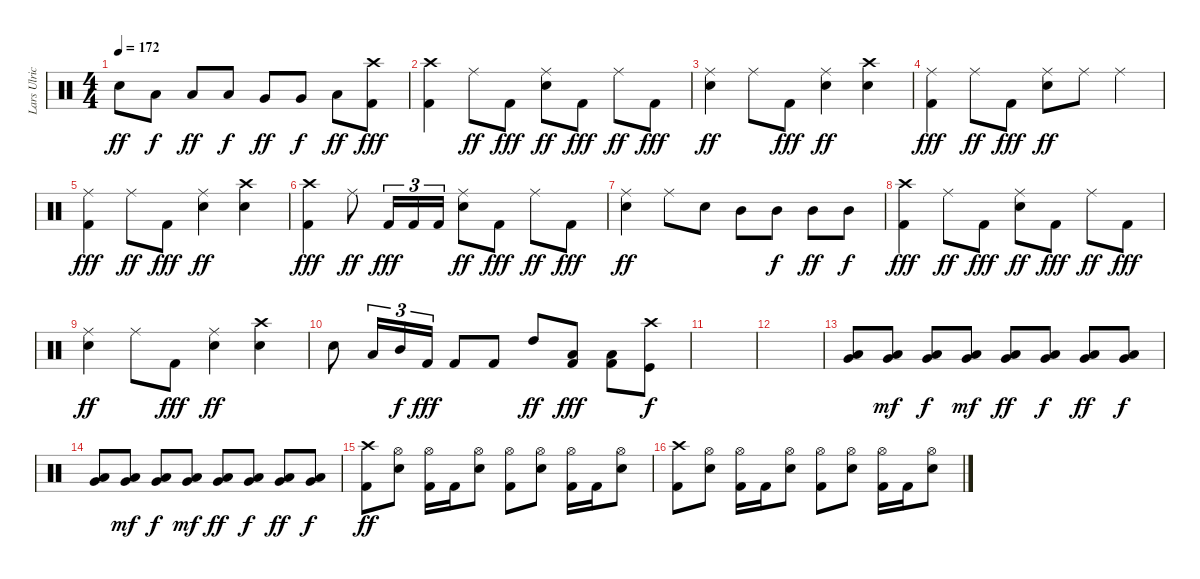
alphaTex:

\track ("Lars Ulrich" "Lars Ulric") {instrument percussion}
\staff {score}
\articulation defaults
\ts (4 4)
\tempo 172
\clef neutral
\ks c "Snare (hit) 2".8{dy ff} "Low Tom (hit)".8{dy f} "Low Tom (hit)".8{dy ff} "Low Tom (hit)".8{dy f} "Very Low Tom (hit)".8{dy ff} "Very Low Tom (hit)".8{dy f} "Low Floor Tom (hit)".8{dy ff}
("Crash high (hit)" "Kick (hit) 2").8{dy fff} |
("Crash high (hit)" "Kick (hit) 2").4 "Ride (middle)".8{dy ff} "Kick (hit) 2".8{dy fff} ("Ride (middle)" "Snare (hit) 2").8{dy ff} "Kick (hit) 2".8{dy fff} "Ride (middle)".8{dy ff} "Kick (hit) 2".8{dy fff} |
("Ride (middle)" "Snare (hit) 2").4{dy ff} "Ride (middle)".8 "Kick (hit) 2".8{dy fff} ("Ride (middle)" "Snare (hit) 2").4{dy ff} ("Crash high (hit)" "Snare (hit) 2").4 |
("Ride (middle)" "Kick (hit) 2").4{dy fff} "Ride (middle)".8{dy ff} "Kick (hit) 2".8{dy fff} ("Ride (middle)" "Snare (hit) 2").8{dy ff} "Ride (middle)".8 "Ride (middle)".4 |
("Ride (middle)" "Kick (hit) 2").4{dy fff} "Ride (middle)".8{dy ff} "Kick (hit) 2".8{dy fff} ("Ride (middle)" "Snare (hit) 2").4{dy ff} ("Crash high (hit)" "Snare (hit) 2").4 |
("Crash high (hit)" "Kick (hit) 2").4{dy fff} "Ride (middle)".8{dy ff} "Kick (hit) 2".16{tu (3 2) dy fff} "Kick (hit) 2".16{tu (3 2)} "Kick (hit) 2".16{tu (3 2)} ("Ride (middle)" "Snare (hit) 2").8{dy ff} "Kick (hit) 2".8{dy fff} "Ride (middle)".8{dy ff} "Kick (hit) 2".8{dy fff} |
("Ride (middle)" "Snare (hit) 2").4{dy ff} "Ride (middle)".8 "Snare (hit) 2".8 "Mid Tom (hit)".8 "Mid Tom (hit)".8{dy f} "Mid Tom (hit)".8{dy ff} "Mid Tom (hit)".8{dy f} |
("Crash high (hit)" "Kick (hit) 2").4{dy fff} "Ride (middle)".8{dy ff} "Kick (hit) 2".8{dy fff} ("Ride (middle)" "Snare (hit) 2").8{dy ff} "Kick (hit) 2".8{dy fff} "Ride (middle)".8{dy ff} "Kick (hit) 2".8{dy fff} |
("Ride (middle)" "Snare (hit) 2").4{dy ff} "Ride (middle)".8 "Kick (hit) 2".8{dy fff} ("Ride (middle)" "Snare (hit) 2").4{dy ff} ("Crash high (hit)" "Snare (hit) 2").4 |
"Snare (hit) 2".8 "Low Tom (hit)".16{tu (3 2)} "Mid Tom (hit)".16{tu (3 2) dy f} "Kick (hit) 2".16{tu (3 2) dy fff} "Kick (hit) 2".8 "Kick (hit) 2".8 "High Tom (hit)".8{dy ff} ("Low Floor Tom (hit)" "Kick (hit) 2").8{dy fff} ("Low Floor Tom (hit)" "Kick (hit) 2").8 ("Kick (hit)" "Crash high (hit)").8{dy f} |
|
|
("Very Low Tom (hit)" "Low Floor Tom (hit)").8 ("Very Low Tom (hit)" "Low Floor Tom (hit)").8{dy mf} ("Very Low Tom (hit)" "Low Floor Tom (hit)").8{dy f} ("Very Low Tom (hit)" "Low Floor Tom (hit)").8{dy mf} ("Very Low Tom (hit)" "Low Floor Tom (hit)").8{dy ff} ("Very Low Tom (hit)" "Low Floor Tom (hit)").8{dy f} ("Very Low Tom (hit)" "Low Floor Tom (hit)").8{dy ff} ("Very Low Tom (hit)" "Low Floor Tom (hit)").8{dy f} |
("Very Low Tom (hit)" "Low Floor Tom (hit)").8 ("Very Low Tom (hit)" "Low Floor Tom (hit)").8{dy mf} ("Very Low Tom (hit)" "Low Floor Tom (hit)").8{dy f} ("Very Low Tom (hit)" "Low Floor Tom (hit)").8{dy mf} ("Very Low Tom (hit)" "Low Floor Tom (hit)").8{dy ff} ("Very Low Tom (hit)" "Low Floor Tom (hit)").8{dy f} ("Very Low Tom (hit)" "Low Floor Tom (hit)").8{dy ff} ("Very Low Tom (hit)" "Low Floor Tom (hit)").8{dy f} |
("Crash high (hit)" "Kick (hit) 2").8{dy ff} ("Hi-Hat (open)" "Snare (hit) 2").8 ("Hi-Hat (open)" "Kick (hit) 2").16 "Kick (hit) 2".16 ("Hi-Hat (open)" "Snare (hit) 2").8 ("Hi-Hat (open)" "Kick (hit) 2").8 ("Hi-Hat (open)" "Snare (hit) 2").8 ("Hi-Hat (open)" "Kick (hit) 2").16 "Kick (hit) 2".16 ("Hi-Hat (open)" "Snare (hit) 2").8 |
("Crash high (hit)" "Kick (hit) 2").8 ("Hi-Hat (open)" "Snare (hit) 2").8 ("Hi-Hat (open)" "Kick (hit) 2").16 "Kick (hit) 2".16 ("Hi-Hat (open)" "Snare (hit) 2").8 ("Hi-Hat (open)" "Kick (hit) 2").8 ("Hi-Hat (open)" "Snare (hit) 2").8 ("Hi-Hat (open)" "Kick (hit) 2").16 "Kick (hit) 2".16 ("Hi-Hat (open)" "Snare (hit) 2").8
